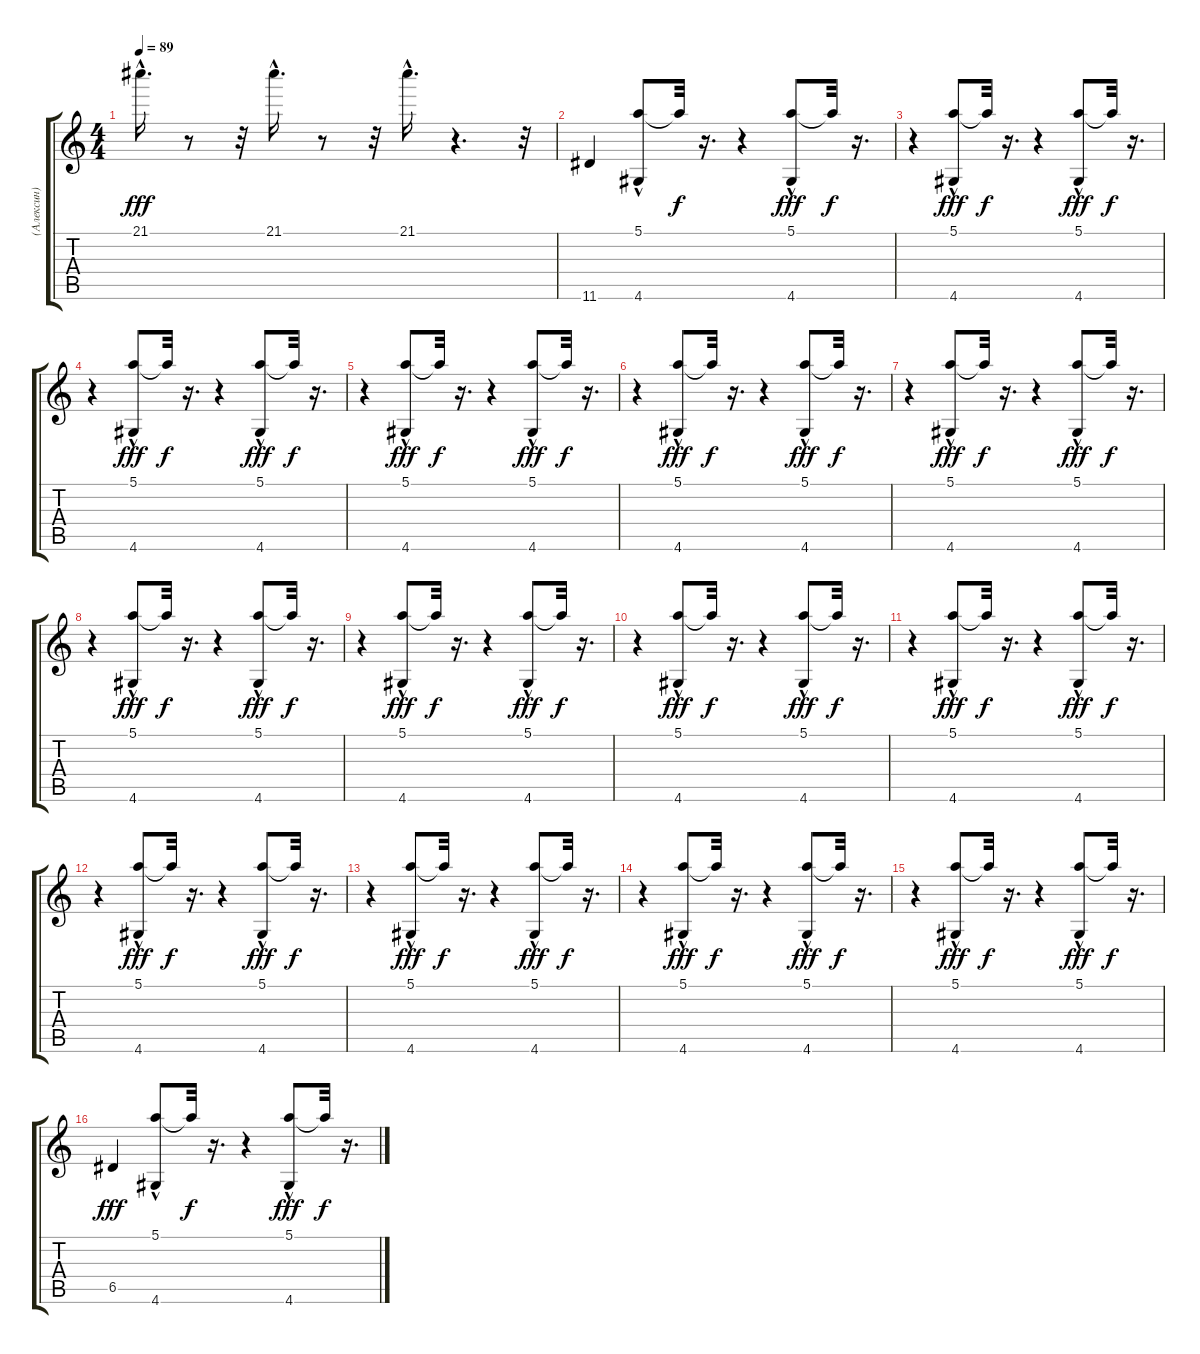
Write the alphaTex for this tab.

\track ("(Алексин)" "(Алексин)") {instrument acousticguitarnylon}
\staff {score tabs}
\tuning (E4 B3 G3 D3 A2 E2) {hide}
\ts (4 4)
\tempo 89
\clef g2
\ks c
21.1{hac}.16{d dy fff instrument acousticguitarnylon} r.8 r.32 21.1{hac}.16{d} r.8 r.32 21.1{hac}.16{d} r.4{d} r.32 |
11.6.4 (5.1 4.6{hac}).8 5.1{t}.32{dy f} r.16{d} r.4 (5.1 4.6{hac}).8{dy fff} 5.1{t}.32{dy f} r.16{d} |
r.4 (5.1 4.6{hac}).8{dy fff} 5.1{t}.32{dy f} r.16{d} r.4 (5.1 4.6{hac}).8{dy fff} 5.1{t}.32{dy f} r.16{d} |
r.4 (5.1 4.6{hac}).8{dy fff} 5.1{t}.32{dy f} r.16{d} r.4 (5.1 4.6{hac}).8{dy fff} 5.1{t}.32{dy f} r.16{d} |
r.4 (5.1 4.6{hac}).8{dy fff} 5.1{t}.32{dy f} r.16{d} r.4 (5.1 4.6{hac}).8{dy fff} 5.1{t}.32{dy f} r.16{d} |
r.4 (5.1 4.6{hac}).8{dy fff} 5.1{t}.32{dy f} r.16{d} r.4 (5.1 4.6{hac}).8{dy fff} 5.1{t}.32{dy f} r.16{d} |
r.4 (5.1 4.6{hac}).8{dy fff} 5.1{t}.32{dy f} r.16{d} r.4 (5.1 4.6{hac}).8{dy fff} 5.1{t}.32{dy f} r.16{d} |
r.4 (5.1 4.6{hac}).8{dy fff} 5.1{t}.32{dy f} r.16{d} r.4 (5.1 4.6{hac}).8{dy fff} 5.1{t}.32{dy f} r.16{d} |
r.4 (5.1 4.6{hac}).8{dy fff} 5.1{t}.32{dy f} r.16{d} r.4 (5.1 4.6{hac}).8{dy fff} 5.1{t}.32{dy f} r.16{d} |
r.4 (5.1 4.6{hac}).8{dy fff} 5.1{t}.32{dy f} r.16{d} r.4 (5.1 4.6{hac}).8{dy fff} 5.1{t}.32{dy f} r.16{d} |
r.4 (5.1 4.6{hac}).8{dy fff} 5.1{t}.32{dy f} r.16{d} r.4 (5.1 4.6{hac}).8{dy fff} 5.1{t}.32{dy f} r.16{d} |
r.4 (5.1 4.6{hac}).8{dy fff} 5.1{t}.32{dy f} r.16{d} r.4 (5.1 4.6{hac}).8{dy fff} 5.1{t}.32{dy f} r.16{d} |
r.4 (5.1 4.6{hac}).8{dy fff} 5.1{t}.32{dy f} r.16{d} r.4 (5.1 4.6{hac}).8{dy fff} 5.1{t}.32{dy f} r.16{d} |
r.4 (5.1 4.6{hac}).8{dy fff} 5.1{t}.32{dy f} r.16{d} r.4 (5.1 4.6{hac}).8{dy fff} 5.1{t}.32{dy f} r.16{d} |
r.4 (5.1 4.6{hac}).8{dy fff} 5.1{t}.32{dy f} r.16{d} r.4 (5.1 4.6{hac}).8{dy fff} 5.1{t}.32{dy f} r.16{d} |
6.5.4{dy fff} (5.1 4.6{hac}).8 5.1{t}.32{dy f} r.16{d} r.4 (5.1 4.6{hac}).8{dy fff} 5.1{t}.32{dy f} r.16{d}
